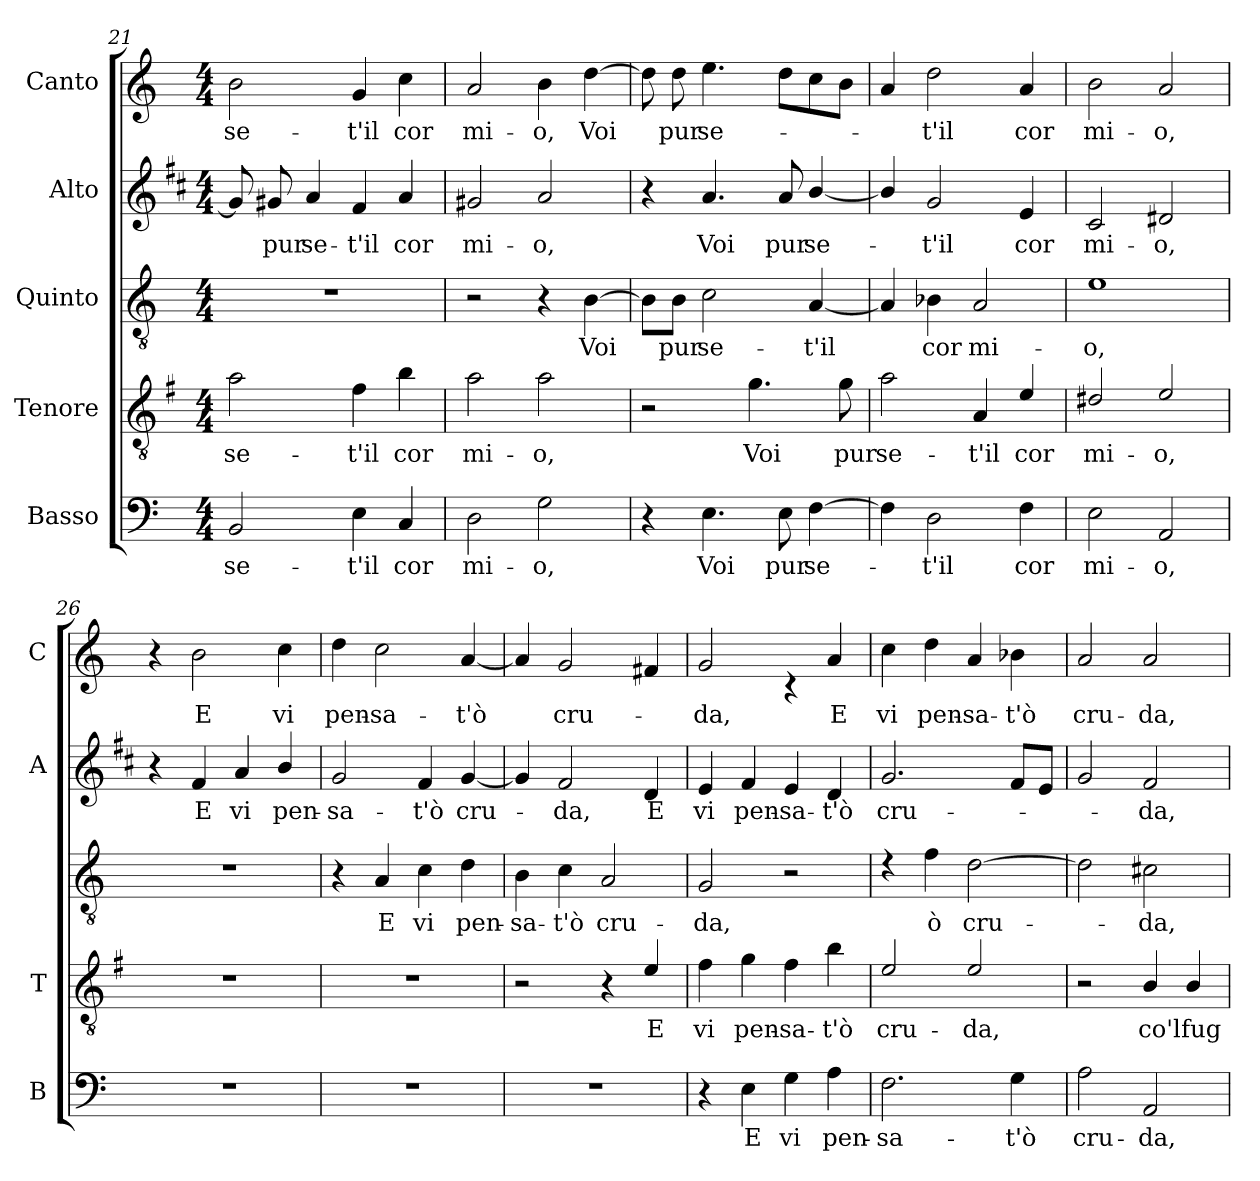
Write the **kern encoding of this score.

**kern	**text	**kern	**text	**kern	**text	**kern	**text	**kern	**text
*part5	*part5	*part4	*part4	*part3	*part3	*part2	*part2	*part1	*part1
*staff5	*staff5	*staff4	*staff4	*staff3	*staff3	*staff2	*staff2	*staff1	*staff1
*I"Basso	*	*I"Tenore	*	*I"Quinto	*	*I"Alto	*	*I"Canto	*
*I'B	*	*I'T	*	*	*	*I'A	*	*I'C	*
!!LO:LB:g=z
*clefF4	*	*clefGv2	*	*clefGv2	*	*clefG2	*	*clefG2	*
*	*	*ITrd4c7	*	*	*	*ITrd1c2	*	*	*
*k[]	*	*k[]	*	*k[]	*	*k[]	*	*k[]	*
*C:	*	*C:	*	*C:	*	*C:	*	*C:	*
*M4/4	*	*M4/4	*	*M4/4	*	*M4/4	*	*M4/4	*
=21	=21	=21	=21	=21	=21	=21	=21	=21	=21
!	!LO:LY:b	!	!LO:LY:b	!	!	!	!	!	!LO:LY:b
2BB/	se-	2d\	se-	1r	.	8f#/]	.	2b\	se-
!	!	!	!	!	!	!	!LO:LY:b	!	!
.	.	.	.	.	.	8f#X/	pur	.	.
!	!	!	!	!	!	!	!LO:LY:b	!	!
.	.	.	.	.	.	4g/	se-	.	.
!	!LO:LY:b	!	!LO:LY:b	!	!	!	!LO:LY:b	!	!LO:LY:b
4E\	-t'il	4B\	-t'il	.	.	4e/	-t'il	4g/	-t'il
!	!LO:LY:b	!	!LO:LY:b	!	!	!	!LO:LY:b	!	!LO:LY:b
4C/	cor	4e\	cor	.	.	4g/	cor	4cc\	cor
=22	=22	=22	=22	=22	=22	=22	=22	=22	=22
!	!LO:LY:b	!	!LO:LY:b	!	!	!	!LO:LY:b	!	!LO:LY:b
2D\	mi-	2d\	mi-	2r	.	2f#X/	mi-	2a/	mi-
!	!LO:LY:b	!	!LO:LY:b	!	!	!	!LO:LY:b	!	!LO:LY:b
2G\	-o,	2d\	-o,	4r	.	2g/	-o,	4b\	-o,
!	!	!	!	!	!LO:LY:b	!	!	!	!LO:LY:b
.	.	.	.	[4B\	Voi	.	.	[4dd\	Voi
=23	=23	=23	=23	=23	=23	=23	=23	=23	=23
4r	.	2r	.	8B\L]	.	4r	.	8dd\]	.
!	!	!	!	!	!LO:LY:b	!	!	!	!LO:LY:b
.	.	.	.	8B\J	pur	.	.	8dd\	pur
!	!LO:LY:b	!	!	!	!LO:LY:b	!	!LO:LY:b	!	!LO:LY:b
4.E\	Voi	.	.	2c\	se-	4.g/	Voi	4.ee\	se-
!	!	!	!LO:LY:b	!	!	!	!	!	!
.	.	4.c\	Voi	.	.	.	.	.	.
!	!LO:LY:b	!	!	!	!	!	!LO:LY:b	!	!
8E\	pur	.	.	.	.	8g/	pur	8dd\L	.
!	!LO:LY:b	!	!	!	!LO:LY:b	!	!LO:LY:b	!	!
[4F\	se-	.	.	[4A/	-t'il	[4a/	se-	8cc\	.
!	!	!	!LO:LY:b	!	!	!	!	!	!
.	.	8c\	pur	.	.	.	.	8b\J	.
=24	=24	=24	=24	=24	=24	=24	=24	=24	=24
!	!	!	!LO:LY:b	!	!	!	!	!	!
4F\]	.	2d\	se-	4A/]	.	4a/]	.	4a/	.
!	!LO:LY:b	!	!	!	!LO:LY:b	!	!LO:LY:b	!	!LO:LY:b
2D\	-t'il	.	.	4B-X\	cor	2f/	-t'il	2dd\	-t'il
!	!	!	!LO:LY:b	!	!LO:LY:b	!	!	!	!
.	.	4D/	-t'il	2A/	mi-	.	.	.	.
!	!LO:LY:b	!	!LO:LY:b	!	!	!	!LO:LY:b	!	!LO:LY:b
4F\	cor	4A/	cor	.	.	4d/	cor	4a/	cor
=25	=25	=25	=25	=25	=25	=25	=25	=25	=25
!	!LO:LY:b	!	!LO:LY:b	!	!LO:LY:b	!	!LO:LY:b	!	!LO:LY:b
2E\	mi-	2G#X/	mi-	1e	-o,	2B/	mi-	2b\	mi-
!	!LO:LY:b	!	!LO:LY:b	!	!	!	!LO:LY:b	!	!LO:LY:b
2AA/	-o,	2A/	-o,	.	.	2c#X/	-o,	2a/	-o,
=26	=26	=26	=26	=26	=26	=26	=26	=26	=26
1r	.	1r	.	1r	.	4r	.	4r	.
!	!	!	!	!	!	!	!LO:LY:b	!	!LO:LY:b
.	.	.	.	.	.	4e/	E	2b\	E
!	!	!	!	!	!	!	!LO:LY:b	!	!
.	.	.	.	.	.	4g/	vi	.	.
!	!	!	!	!	!	!	!LO:LY:b	!	!LO:LY:b
.	.	.	.	.	.	4a/	pen-	4cc\	vi
=27	=27	=27	=27	=27	=27	=27	=27	=27	=27
!	!	!	!	!	!	!	!LO:LY:b	!	!LO:LY:b
1r	.	1r	.	4r	.	2f/	-sa-	4dd\	pen-
!	!	!	!	!	!LO:LY:b	!	!	!	!LO:LY:b
.	.	.	.	4A/	E	.	.	2cc\	-sa-
!	!	!	!	!	!LO:LY:b	!	!LO:LY:b	!	!
.	.	.	.	4c\	vi	4e/	-t'ò	.	.
!	!	!	!	!	!LO:LY:b	!	!LO:LY:b	!	!LO:LY:b
.	.	.	.	4d\	pen-	[4f/	cru-	[4a/	-t'ò
!!LO:LB:g=z
=28	=28	=28	=28	=28	=28	=28	=28	=28	=28
!	!	!	!	!	!LO:LY:b	!	!	!	!
1r	.	2r	.	4B\	-sa-	4f/]	.	4a/]	.
!	!	!	!	!	!LO:LY:b	!	!LO:LY:b	!	!LO:LY:b
.	.	.	.	4c\	-t'ò	2e/	-da,	2g/	cru-
!	!	!	!	!	!LO:LY:b	!	!	!	!
.	.	4r	.	2A/	cru-	.	.	.	.
!	!	!	!LO:LY:b	!	!	!	!LO:LY:b	!	!
.	.	4A/	E	.	.	4c/	E	4f#X/	.
=29	=29	=29	=29	=29	=29	=29	=29	=29	=29
!	!	!	!LO:LY:b	!	!LO:LY:b	!	!LO:LY:b	!	!LO:LY:b
4r	.	4B\	vi	2G/	-da,	4d/	vi	2g/	-da,
!	!LO:LY:b	!	!LO:LY:b	!	!	!	!LO:LY:b	!	!
4E\	E	4c\	pen-	.	.	4e/	pen-	.	.
!	!LO:LY:b	!	!LO:LY:b	!	!	!	!LO:LY:b	!	!
4G\	vi	4B\	-sa-	2r	.	4d/	-sa-	4rc	.
!	!LO:LY:b	!	!LO:LY:b	!	!	!	!LO:LY:b	!	!LO:LY:b
4A\	pen-	4e\	-t'ò	.	.	4c/	-t'ò	4a/	E
=30	=30	=30	=30	=30	=30	=30	=30	=30	=30
!	!LO:LY:b	!	!LO:LY:b	!	!	!	!LO:LY:b	!	!LO:LY:b
2.F\	-sa-	2A/	cru-	4rc	.	2.f/	cru-	4cc\	vi
!	!	!	!	!	!LO:LY:b	!	!	!	!LO:LY:b
.	.	.	.	4f\	ò	.	.	4dd\	pen-
!	!	!	!LO:LY:b	!	!LO:LY:b	!	!	!	!LO:LY:b
.	.	2A/	-da,	[2d\	cru-	.	.	4a/	-sa-
!	!LO:LY:b	!	!	!	!	!	!	!	!LO:LY:b
4G\	-t'ò	.	.	.	.	8e/L	.	4b-X\	-t'ò
.	.	.	.	.	.	8d/J	.	.	.
=31	=31	=31	=31	=31	=31	=31	=31	=31	=31
!	!LO:LY:b	!	!	!	!	!	!	!	!LO:LY:b
2A\	cru-	2r	.	2d\]	.	2f/	.	2a/	cru-
!	!LO:LY:b	!	!LO:LY:b	!	!LO:LY:b	!	!LO:LY:b	!	!LO:LY:b
2AA/	-da,	4E/	co'l	2c#X\	-da,	2e/	-da,	2a/	-da,
!	!	!	!LO:LY:b	!	!	!	!	!	!
.	.	4E/	fug-	.	.	.	.	.	.
=	=	=	=	=	=	=	=	=	=
*-	*-	*-	*-	*-	*-	*-	*-	*-	*-
